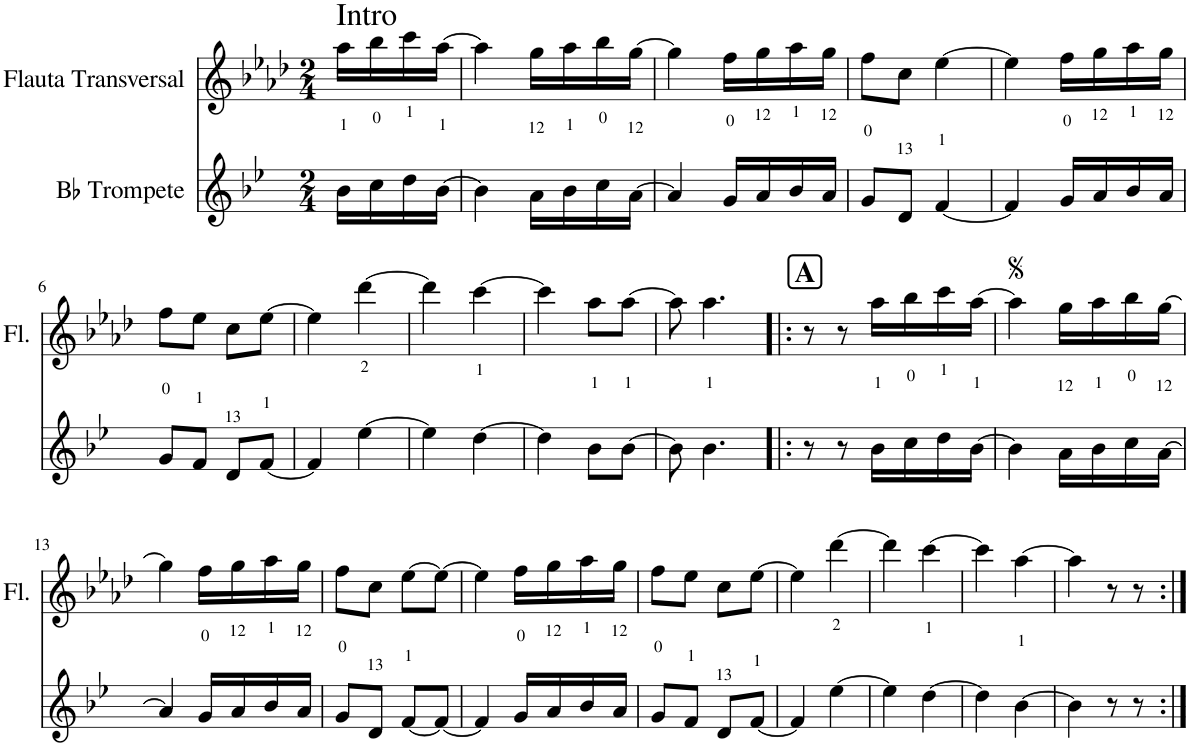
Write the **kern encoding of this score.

**kern	**dynam	**kern	**kern	**dynam	**kern	**dynam	**kern
*part5	*part5	*part4	*part3	*part3	*part2	*part2	*part1
*staff5	*staff5	*staff4	*staff3	*staff3	*staff2	*staff2	*staff1
*I"Trombone	*	*I"Bb Trompete	*I"Saxofone Tenor	*	*I"Saxofone Alto	*	*I"Flauta Transversal
*I'Tbn.	*	*I'Tpt	*I'Sax. Tn.	*	*	*	*I'Fl.
*stria5	*	*	*stria5	*	*stria5	*	*
*clefF4	*	*clefG2	*clefG2	*	*clefG2	*	*clefG2
*	*	*Trd1c2	*Trd8c14	*	*Trd5c9	*	*
*k[b-e-a-d-]	*	*k[b-e-]	*k[b-e-]	*	*k[b-]	*	*k[b-e-a-d-]
*M2/4	*	*M2/4	*M2/4	*	*M2/4	*	*M2/4
=1	=1	=1	=1	=1	=1	=1	=1
!	!	!	!	!	!	!	!LO:TX:a:t=Intro
!	!	!	!	!	!LO:TX:a:t=Intro	!	!
!	!	!	!LO:TX:a:t=Intro	!	!	!	!
16A-\LL	.	16b-\LL	16b-\LL	.	16ff\LL	.	16aa-\LL
16B-\J	.	16cc\	16cc\J	.	16gg\J	.	16bb-\
16c\L	.	16dd\	16dd\L	.	16aa\L	.	16ccc\
16A-\JJ	.	[16b-\JJ	[16b-\JJ	.	[16ff\JJ	.	[16aa-\JJ
=2	=2	=2	=2	=2	=2	=2	=2
4A-	.	4b-\]	4b-]	.	4ff]	.	4aa-\]
16G\LL	.	16a\LL	16a/LL	.	16ee\LL	.	16gg\LL
16A-\J	.	16b-\	16b-/J	.	16ff\J	.	16aa-\
16B-\L	.	16cc\	16cc/L	.	16gg\L	.	16bb-\
[16G\JJ	.	[16a\JJ	[16a/JJ	.	[16ee\JJ	.	[16gg\JJ
=3	=3	=3	=3	=3	=3	=3	=3
4G]	.	4a/]	4a]	.	4ee]	.	4gg\]
16F\LL	.	16g/LL	16g/LL	.	16dd\LL	.	16ff\LL
16G\J	.	16a/	16a/J	.	16ee\J	.	16gg\
16A-\L	.	16b-/	16b-/L	.	16ff\L	.	16aa-\
16G\JJ	.	16a/JJ	16a/JJ	.	16ee\JJ	.	16gg\JJ
=4	=4	=4	=4	=4	=4	=4	=4
8F\L	.	8g/L	8g/L	.	8dd\L	.	8ff\L
8C\J	.	8d/J	8d/J	.	8a\J	.	8cc\J
[4E-	.	[4f/	[4f	.	[4cc	.	[4ee-\
=5	=5	=5	=5	=5	=5	=5	=5
4E-]	.	4f/]	4f]	.	4cc]	.	4ee-\]
16c\LL	.	16g/LL	16d/LL	.	16dd\LL	.	16ff\LL
16dn\J	.	16a/	16en/J	.	16ee\J	.	16gg\
16e-\L	.	16b-/	16f/L	.	16ff\L	.	16aa-\
16d\JJ	.	16a/JJ	16e/JJ	.	16ee\JJ	.	16gg\JJ
!!LO:LB:g=z
=6	=6	=6	=6	=6	=6	=6	=6
8c\L	.	8g/L	8d/L	.	8dd\L	.	8ff\L
8B-\J	.	8f/J	8cc/J	.	8cc\J	.	8ee-\J
8G\L	.	8d/L	8a\L	.	8a\L	.	8cc\L
[8B-\J	.	[8f/J	[8cc\J	.	[8cc\J	.	[8ee-\J
=7	=7	=7	=7	=7	=7	=7	=7
4B-]	.	4f/]	4cc]	.	4cc]	.	4ee-\]
4d-	.	[4ee-\	4ee-	.	[4bb-	.	[4ddd-\
=8	=8	=8	=8	=8	=8	=8	=8
[4A-	.	4ee-\]	[4b-	.	4bb-]	.	4ddd-\]
4A-_	.	[4dd\	4b-_	.	4aa	.	[4ccc\
=9	=9	=9	=9	=9	=9	=9	=9
4A-]	.	4dd\]	4b-]	.	4cc	.	4ccc\]
8A-\L	.	8b-\L	8b-\L	.	8cc\L	.	8aa-\L
[8A-\J	.	[8b-\J	[8b-\J	.	[8cc\J	.	[8aa-\J
=10	=10	=10	=10	=10	=10	=10	=10
8A-]	.	8b-\]	8b-]	.	8cc]	.	8aa-\]
4.A-	.	4.b-\	4.b-	.	4.cc	.	4.aa-\
!!LO:REH:place=s1:a:B:cj:fs=14:t=A
=11!|:	=11!|:	=11!|:	=11!|:	=11!|:	=11!|:	=11!|:	=11!|:
!	!LO:DY:b	!	!	!LO:DY:b	!	!LO:DY:b	!
8r	mf	8r	8r	mf	8r	mf	8r
8r	.	8r	8r	.	8r	.	8r
16A-\LL	.	16b-\LL	16b-\LL	.	16ff\LL	.	16aa-\LL
16B-\J	.	16cc\	16cc\J	.	16gg\J	.	16bb-\
16c\L	.	16dd\	16dd\L	.	16aa\L	.	16ccc\
[16A-\JJ	.	[16b-\JJ	[16b-\JJ	.	[16ff\JJ	.	[16aa-\JJ
=12	=12	=12	=12	=12	=12	=12	=12
4A-]	.	4b-\]	4b-]	.	4ff]	.	4aa-\]
16G\LL	.	16a\LL	16a/LL	.	16ee\LL	.	16gg\LL
16A-\J	.	16b-\	16b-/J	.	16ff\J	.	16aa-\
16B-\L	.	16cc\	16cc/L	.	16gg\L	.	16bb-\
[16G\JJ	.	[16a\JJ	[16a/JJ	.	[16ee\JJ	.	[16gg\JJ
!!LO:LB:g=z
=13	=13	=13	=13	=13	=13	=13	=13
4G]	.	4a/]	4a]	.	4ee]	.	4gg\]
16F\LL	.	16g/LL	16g/LL	.	16dd\LL	.	16ff\LL
16G\J	.	16a/	16a/J	.	16ee\J	.	16gg\
16A-\L	.	16b-/	16b-/L	.	16ff\L	.	16aa-\
16G\JJ	.	16a/JJ	16a/JJ	.	16ee\JJ	.	16gg\JJ
=14	=14	=14	=14	=14	=14	=14	=14
8F\L	.	8g/L	8g/L	.	8dd\L	.	8ff\L
8C\J	.	8d/J	8d/J	.	8a\J	.	8cc\J
[8E-\L	.	[8f/L	[8f/L	.	[8cc\L	.	[8ee-\L
8E-\J_	.	8f/J_	8f/J_	.	8cc\J_	.	8ee-\J_
=15	=15	=15	=15	=15	=15	=15	=15
4E-]	.	4f/]	4f]	.	4cc]	.	4ee-\]
16F\LL	.	16g/LL	16g/LL	.	16dd\LL	.	16ff\LL
16G\J	.	16a/	16a/J	.	16ee\J	.	16gg\
16A-\L	.	16b-/	16b-/L	.	16ff\L	.	16aa-\
16G\JJ	.	16a/JJ	16a/JJ	.	16ee\JJ	.	16gg\JJ
=16	=16	=16	=16	=16	=16	=16	=16
8F\L	.	8g/L	8g/L	.	8dd\L	.	8ff\L
8E-\J	.	8f/J	8f/J	.	8cc\J	.	8ee-\J
8C\L	.	8d/L	8d/L	.	8a\L	.	8cc\L
[8E-\J	.	[8f/J	[8f/J	.	[8cc\J	.	[8ee-\J
=17	=17	=17	=17	=17	=17	=17	=17
4E-]	.	4f/]	4f]	.	4cc]	.	4ee-\]
[4d-	.	[4ee-\	[4ee-	.	[4bb-	.	[4ddd-\
=18	=18	=18	=18	=18	=18	=18	=18
4d-]	.	4ee-\]	4ee-]	.	4bb-]	.	4ddd-\]
[4c	.	[4dd\	[4dd	.	[4aa	.	[4ccc\
=19	=19	=19	=19	=19	=19	=19	=19
4c]	.	4dd\]	4dd]	.	4aa]	.	4ccc\]
[4A-	.	[4b-\	[4b-	.	[4ff	.	[4aa-\
=20	=20	=20	=20	=20	=20	=20	=20
4A-]	.	4b-\]	4b-]	.	4ff]	.	4aa-\]
8r	.	8r	8r	.	8r	.	8r
8r	.	8r	8r	.	8r	.	8r
=:|!	=:|!	=:|!	=:|!	=:|!	=:|!	=:|!	=:|!
*-	*-	*-	*-	*-	*-	*-	*-
